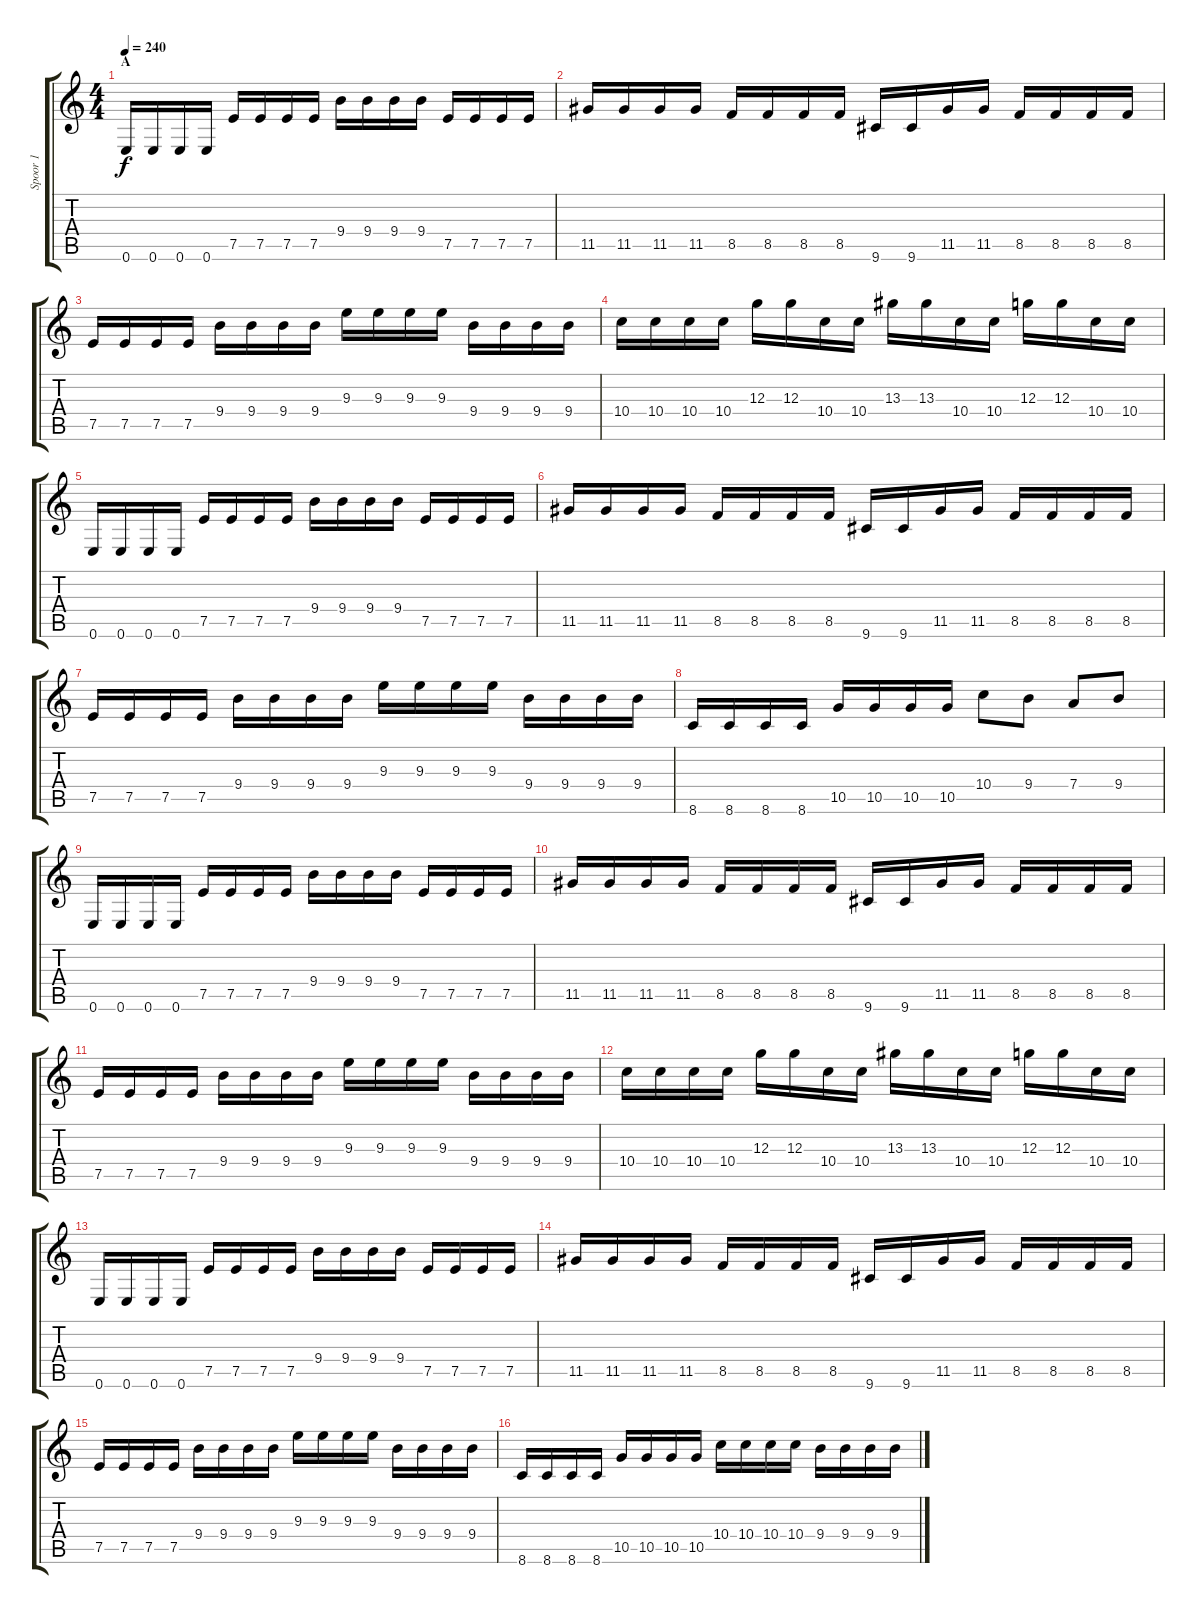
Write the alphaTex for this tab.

\track ("Spoor 1" "Spoor 1") {instrument overdrivenguitar}
\staff {score tabs}
\tuning (E4 B3 G3 D3 A2 E2) {hide}
\ts (4 4)
\section ("" "A")
\tempo 240
\tempo 170
\tempo 240
\clef g2
\ks c
0.6.16{dy f volume 13 instrument overdrivenguitar} 0.6.16 0.6.16 0.6.16 7.5.16 7.5.16 7.5.16 7.5.16 9.4.16 9.4.16 9.4.16 9.4.16 7.5.16 7.5.16 7.5.16 7.5.16 |
11.5.16 11.5.16 11.5.16 11.5.16 8.5.16 8.5.16 8.5.16 8.5.16 9.6.16 9.6.16 11.5.16 11.5.16 8.5.16 8.5.16 8.5.16 8.5.16 |
7.5.16 7.5.16 7.5.16 7.5.16 9.4.16 9.4.16 9.4.16 9.4.16 9.3.16 9.3.16 9.3.16 9.3.16 9.4.16 9.4.16 9.4.16 9.4.16 |
10.4.16 10.4.16 10.4.16 10.4.16 12.3.16 12.3.16 10.4.16 10.4.16 13.3.16 13.3.16 10.4.16 10.4.16 12.3.16 12.3.16 10.4.16 10.4.16 |
0.6.16 0.6.16 0.6.16 0.6.16 7.5.16 7.5.16 7.5.16 7.5.16 9.4.16 9.4.16 9.4.16 9.4.16 7.5.16 7.5.16 7.5.16 7.5.16 |
11.5.16 11.5.16 11.5.16 11.5.16 8.5.16 8.5.16 8.5.16 8.5.16 9.6.16 9.6.16 11.5.16 11.5.16 8.5.16 8.5.16 8.5.16 8.5.16 |
7.5.16 7.5.16 7.5.16 7.5.16 9.4.16 9.4.16 9.4.16 9.4.16 9.3.16 9.3.16 9.3.16 9.3.16 9.4.16 9.4.16 9.4.16 9.4.16 |
8.6.16 8.6.16 8.6.16 8.6.16 10.5.16 10.5.16 10.5.16 10.5.16 10.4.8 9.4.8 7.4.8 9.4.8 |
0.6.16 0.6.16 0.6.16 0.6.16 7.5.16 7.5.16 7.5.16 7.5.16 9.4.16 9.4.16 9.4.16 9.4.16 7.5.16 7.5.16 7.5.16 7.5.16 |
11.5.16 11.5.16 11.5.16 11.5.16 8.5.16 8.5.16 8.5.16 8.5.16 9.6.16 9.6.16 11.5.16 11.5.16 8.5.16 8.5.16 8.5.16 8.5.16 |
7.5.16 7.5.16 7.5.16 7.5.16 9.4.16 9.4.16 9.4.16 9.4.16 9.3.16 9.3.16 9.3.16 9.3.16 9.4.16 9.4.16 9.4.16 9.4.16 |
10.4.16 10.4.16 10.4.16 10.4.16 12.3.16 12.3.16 10.4.16 10.4.16 13.3.16 13.3.16 10.4.16 10.4.16 12.3.16 12.3.16 10.4.16 10.4.16 |
0.6.16 0.6.16 0.6.16 0.6.16 7.5.16 7.5.16 7.5.16 7.5.16 9.4.16 9.4.16 9.4.16 9.4.16 7.5.16 7.5.16 7.5.16 7.5.16 |
11.5.16 11.5.16 11.5.16 11.5.16 8.5.16 8.5.16 8.5.16 8.5.16 9.6.16 9.6.16 11.5.16 11.5.16 8.5.16 8.5.16 8.5.16 8.5.16 |
7.5.16 7.5.16 7.5.16 7.5.16 9.4.16 9.4.16 9.4.16 9.4.16 9.3.16 9.3.16 9.3.16 9.3.16 9.4.16 9.4.16 9.4.16 9.4.16 |
8.6.16 8.6.16 8.6.16 8.6.16 10.5.16 10.5.16 10.5.16 10.5.16 10.4.16 10.4.16 10.4.16 10.4.16 9.4.16 9.4.16 9.4.16 9.4.16
